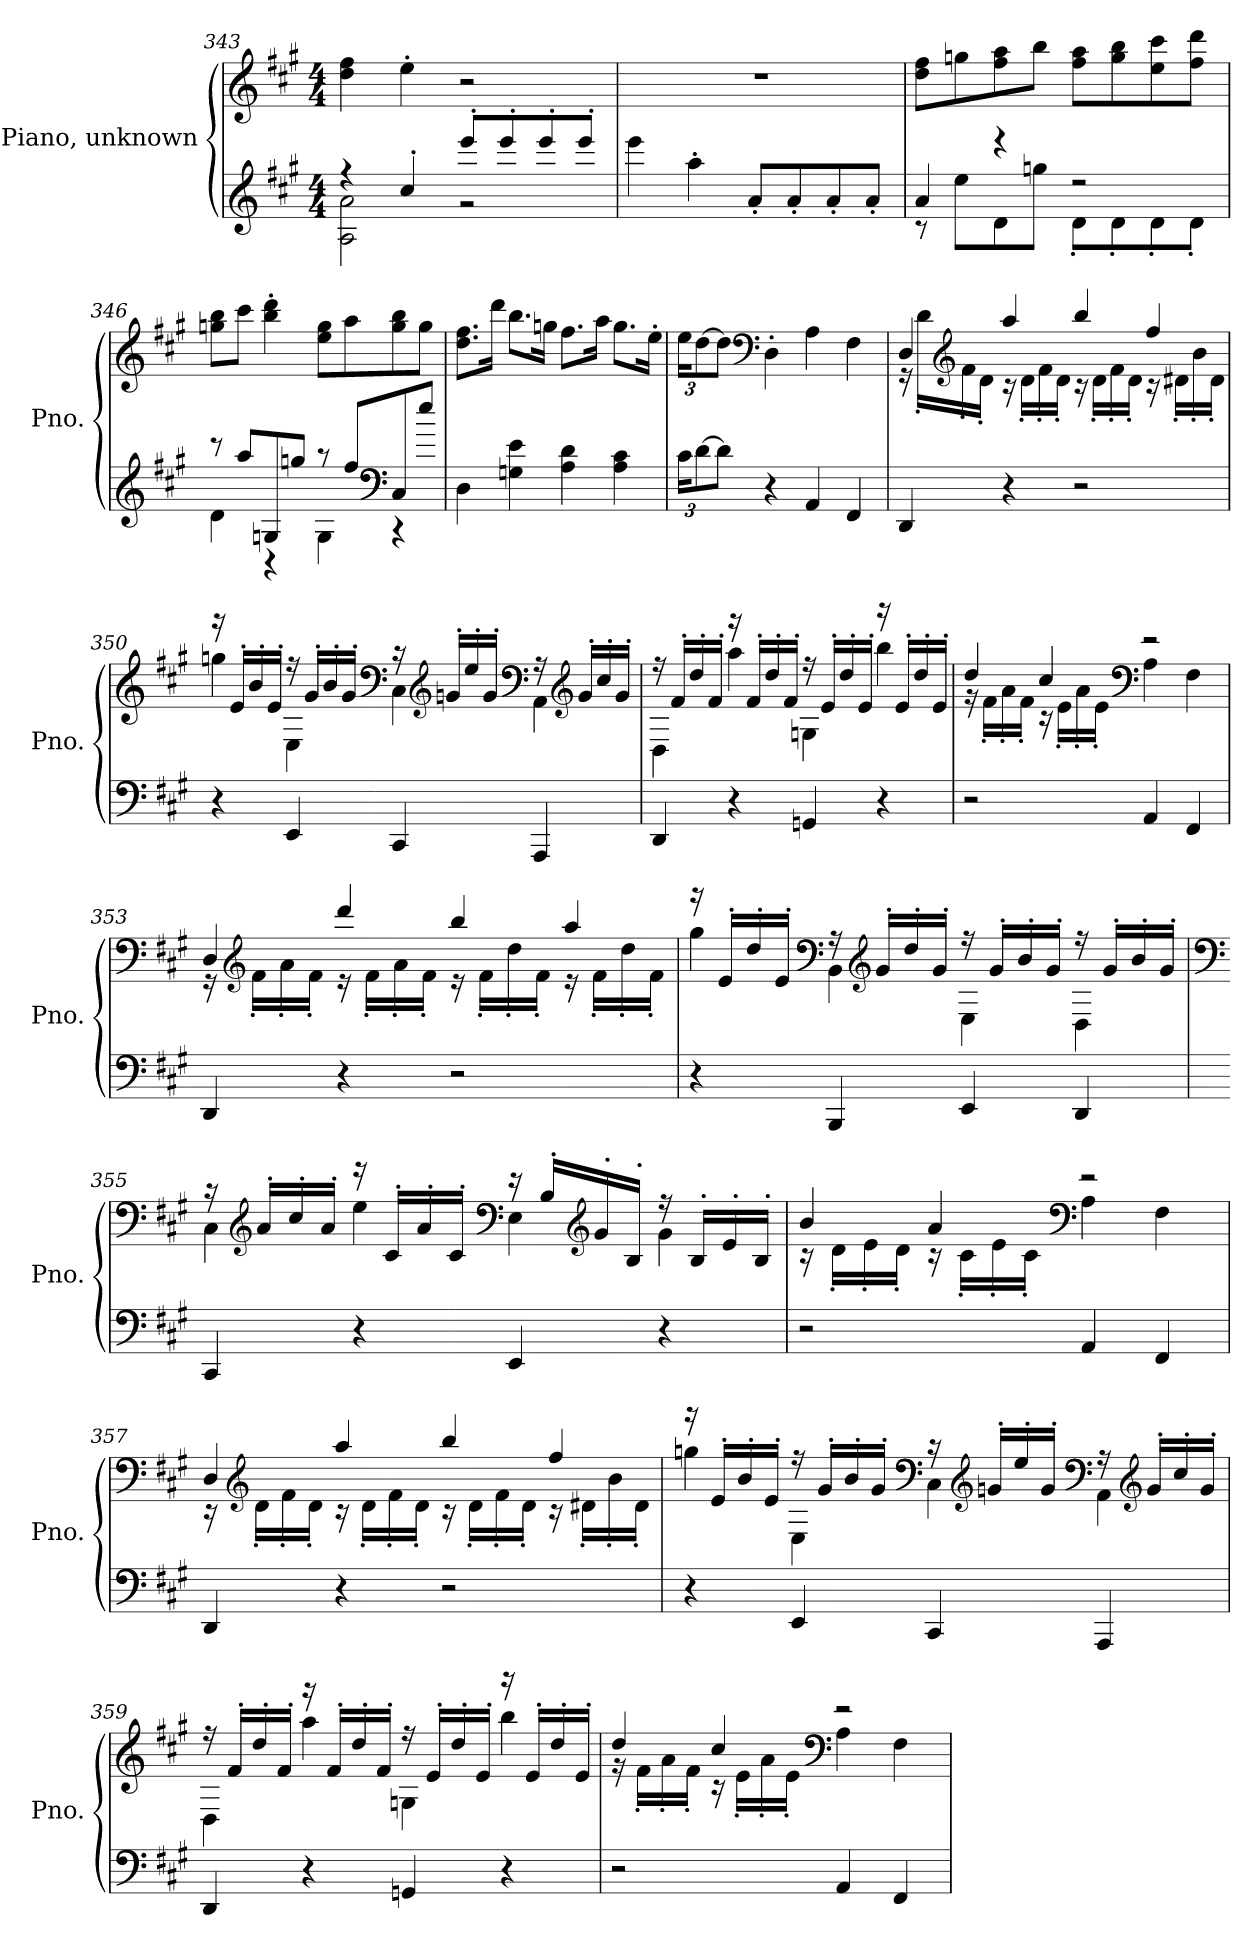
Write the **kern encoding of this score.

**kern	**kern
*part1	*part1
*staff2	*staff1
*I"Piano, unknown	*
*I'Pno.	*
*clefG2	*clefG2
*k[f#c#g#]	*k[f#c#g#]
*M4/4	*M4/4
=343	=343
*^	*
4r	2A\ 2a\	4dd\ 4ff#\
4cc#'/	.	4ee'\
8eee'/L	2r	2r
8eee'/	.	.
8eee'/	.	.
8eee'/J	.	.
*v	*v	*
=344	=344
4eee\	1r
4aa'\	.
8a'/L	.
8a'/	.
8a'/	.
8a'/J	.
!!LO:LB:g=z
=345	=345
*^	*
4a/	8r	8dd\ 8ff#\L
.	8ee\L	8ggn\
4r	8d\	8ff#\ 8aa\
.	8ggn\J	8bb\J
2r	8d'\L	8ff#\ 8aa\L
.	8d'\	8gg\ 8bb\
.	8d'\	8ee\ 8ccc#\
.	8d'\J	8ff#\ 8ddd\J
=346	=346	=346
8r	4d\	8ggn\ 8bb\L
8aa/L	.	8ccc#\J
8Gn/	4r	4bb\' 4ddd\'
8ggn/J	.	.
8r	4G\	8ee\ 8gg\L
8ff#/L	.	8aa\
*clefF4	*	*
8C#/	4r	8gg\ 8bb\
8ee/J	.	8gg\J
*v	*v	*
=347	=347
4D\	8.dd\ 8.ff#\L
.	16ddd\Jk
4Gn\ 4e\	8.bb\L
.	16ggn\Jk
4A\ 4d\	8.ff#\L
.	16aa\Jk
4A\ 4c#\	8.gg\L
.	16ee'\Jk
=348	=348
*Xbrackettup	*Xbrackettup
24c#\KL	24ee\KL
[12d\	[12dd\
8d\J]	8dd\J]
*	*clefF4
4r	4D'\
4AA/	4A\
4FF#/	4F#\
!!LO:LB:g=z
=349	=349
*	*^
4DD/	4D/	16r
.	.	16d'\LL
*	*clefG2	*
.	.	16f#'\
.	.	16d'\JJ
4r	4aa/	16r
.	.	16d'\LL
.	.	16f#'\
.	.	16d'\JJ
2r	4bb/	16r
.	.	16d'\LL
.	.	16f#'\
.	.	16d'\JJ
.	4ff#/	16r
.	.	16d#X'\LL
.	.	16b'\
.	.	16d#'\JJ
=350	=350	=350
4r	16r	4ggn\
.	16e'/LL	.
.	16b'/	.
.	16e'/JJ	.
4EE/	16r	4E\
.	16g#'/LL	.
.	16b'/	.
.	16g#'/JJ	.
*	*clefF4	*
4CC#/	16r	4C#\
*	*clefG2	*
.	16gn'/LL	.
.	16ee'/	.
.	16g'/JJ	.
*	*clefF4	*
4AAA/	16r	4AA\
*	*clefG2	*
.	16g'/LL	.
.	16cc#'/	.
.	16g'/JJ	.
!!LO:PB:g=z	!!
=351	=351	=351
4DD/	16r	4D\
.	16f#'/LL	.
.	16dd'/	.
.	16f#'/JJ	.
4r	16r	4aa\
.	16f#'/LL	.
.	16dd'/	.
.	16f#'/JJ	.
4GGn/	16r	4Gn\
.	16e'/LL	.
.	16dd'/	.
.	16e'/JJ	.
4r	16r	4bb\
.	16e'/LL	.
.	16dd'/	.
.	16e'/JJ	.
=352	=352	=352
2r	4dd/	16r
.	.	16f#'\LL
.	.	16a'\
.	.	16f#'\JJ
.	4cc#/	16r
.	.	16e'\LL
.	.	16a'\
.	.	16e'\JJ
*	*clefF4	*
4AA/	2r	4A\
4FF#/	.	4F#\
!!LO:LB:g=z	!!
=353	=353	=353
4DD/	4D/	16r
*	*clefG2	*
.	.	16f#'\LL
.	.	16a'\
.	.	16f#'\JJ
4r	4ddd/	16r
.	.	16f#'\LL
.	.	16a'\
.	.	16f#'\JJ
2r	4bb/	16r
.	.	16f#'\LL
.	.	16dd'\
.	.	16f#'\JJ
.	4aa/	16r
.	.	16f#'\LL
.	.	16dd'\
.	.	16f#'\JJ
=354	=354	=354
4r	16r	4gg#\
.	16e'/LL	.
.	16dd'/	.
.	16e'/JJ	.
*	*clefF4	*
4BBB/	16r	4BB\
*	*clefG2	*
.	16g#'/LL	.
.	16dd'/	.
.	16g#'/JJ	.
4EE/	16r	4E\
.	16g#'/LL	.
.	16b'/	.
.	16g#'/JJ	.
4DD/	16r	4D\
.	16g#'/LL	.
.	16b'/	.
.	16g#'/JJ	.
!!LO:LB:g=z	!!
=355	=355	=355
*	*clefF4	*
4CC#/	16r	4C#\
*	*clefG2	*
.	16a'/LL	.
.	16cc#'/	.
.	16a'/JJ	.
4r	16r	4ee\
.	16c#'/LL	.
.	16a'/	.
.	16c#'/JJ	.
*	*clefF4	*
4EE/	16r	4E\
.	16B'/LL	.
*	*clefG2	*
.	16g#'/	.
.	16B'/JJ	.
4r	16r	4g#\
.	16B'/LL	.
.	16e'/	.
.	16B'/JJ	.
=356	=356	=356
2r	4b/	16r
.	.	16d'\LL
.	.	16e'\
.	.	16d'\JJ
.	4a/	16r
.	.	16c#'\LL
.	.	16e'\
.	.	16c#'\JJ
*	*clefF4	*
4AA/	2r	4A\
4FF#/	.	4F#\
!!LO:LB:g=z	!!
=357	=357	=357
4DD/	4D/	16r
*	*clefG2	*
.	.	16d'\LL
.	.	16f#'\
.	.	16d'\JJ
4r	4aa/	16r
.	.	16d'\LL
.	.	16f#'\
.	.	16d'\JJ
2r	4bb/	16r
.	.	16d'\LL
.	.	16f#'\
.	.	16d'\JJ
.	4ff#/	16r
.	.	16d#X'\LL
.	.	16b'\
.	.	16d#'\JJ
=358	=358	=358
4r	16r	4ggn\
.	16e'/LL	.
.	16b'/	.
.	16e'/JJ	.
4EE/	16r	4E\
.	16g#'/LL	.
.	16b'/	.
.	16g#'/JJ	.
*	*clefF4	*
4CC#/	16r	4C#\
*	*clefG2	*
.	16gn'/LL	.
.	16ee'/	.
.	16g'/JJ	.
*	*clefF4	*
4AAA/	16r	4AA\
*	*clefG2	*
.	16g'/LL	.
.	16cc#'/	.
.	16g'/JJ	.
!!LO:LB:g=z	!!
=359	=359	=359
4DD/	16r	4D\
.	16f#'/LL	.
.	16dd'/	.
.	16f#'/JJ	.
4r	16r	4aa\
.	16f#'/LL	.
.	16dd'/	.
.	16f#'/JJ	.
4GGn/	16r	4Gn\
.	16e'/LL	.
.	16dd'/	.
.	16e'/JJ	.
4r	16r	4bb\
.	16e'/LL	.
.	16dd'/	.
.	16e'/JJ	.
=360	=360	=360
2r	4dd/	16r
.	.	16f#'\LL
.	.	16a'\
.	.	16f#'\JJ
.	4cc#/	16r
.	.	16e'\LL
.	.	16a'\
.	.	16e'\JJ
*	*clefF4	*
4AA/	2r	4A\
4FF#/	.	4F#\
*	*v	*v
=	=
*-	*-
